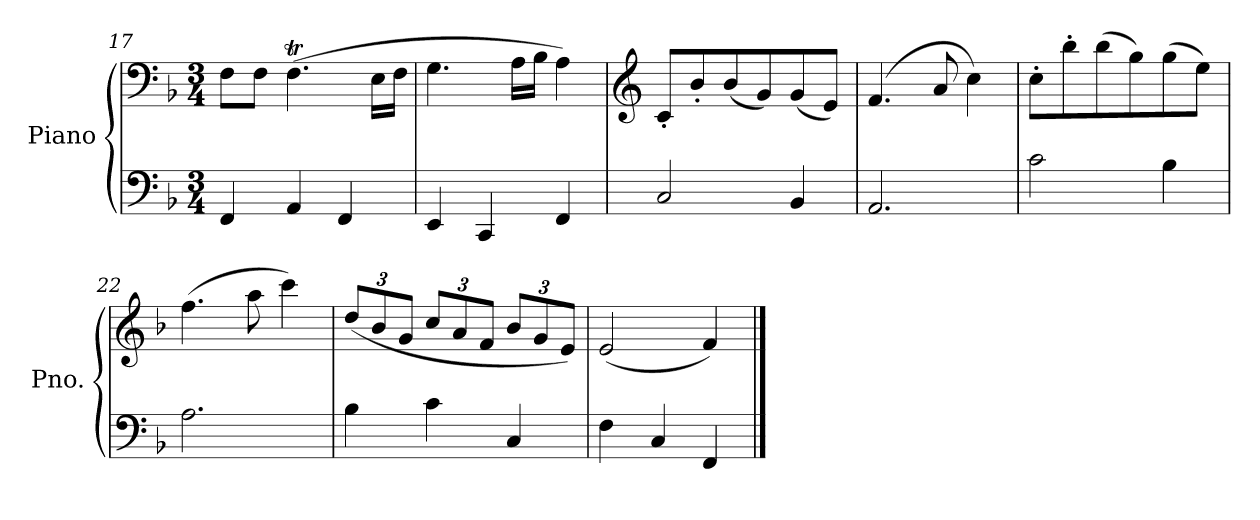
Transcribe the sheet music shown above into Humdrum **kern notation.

**kern	**kern
*part1	*part1
*staff2	*staff1
*I"Piano	*
*I'Pno.	*
!!LO:LB:g=z
*clefF4	*clefF4
*k[b-]	*k[b-]
*M3/4	*M3/4
=17	=17
4FF/	8F\L
.	8F\J
4AA/	(>4.FT\
4FF/	.
.	16E\LL
.	16F\JJ
=18	=18
4EE/	4.G\
4CC/	.
.	16A\LL
.	16B-\JJ
4FF/	4A\)
=19	=19
*	*clefG2
2C/	8c'/L
.	8b-'/
.	(<8b-/
.	8g/)
4BB-/	(<8g/
.	8e/J)
=20	=20
2.AA/	(>4.f/
.	8a/
.	4cc\)
=21	=21
2c\	8cc'\L
.	8bb-'\
.	(>8bb-\
.	8gg\)
4B-\	(>8gg\
.	8ee\J)
=22	=22
2.A\	(>4.ff\
.	8aa\
.	4ccc\)
=23	=23
*	*Xbrackettup
4B-\	(<12dd/L
.	12b-/
.	12g/J
4c\	12cc/L
.	12a/
.	12f/J
4C/	12b-/L
.	12g/
.	12e/J)
=24	=24
4F\	(<2e/
4C/	.
4FF/	4f/)
==	==
*-	*-
